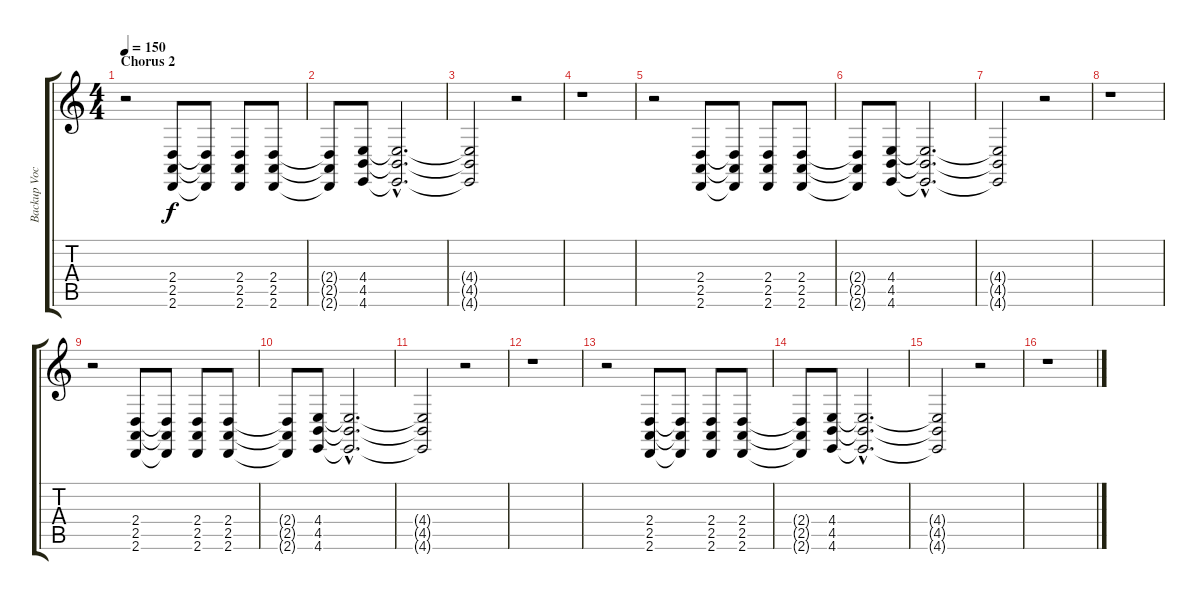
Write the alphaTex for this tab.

\track ("Backup Vocals" "Backup Voc") {instrument synthstrings2}
\staff {score tabs}
\tuning (D4 A3 F3 C3 G2 C2) {hide}
\ts (4 4)
\section ("" "Chorus 2")
\tempo 150
\clef g2
\ks c
r.2{dy f volume 16} (2.4 2.5 2.6).8 (2.4{t} 2.5{t} 2.6{t}).8 (2.4 2.5 2.6).8 (2.4 2.5 2.6).8 |
(2.4{t} 2.5{t} 2.6{t}).8 (4.4 4.5 4.6).8 (4.4{hac t} 4.5{hac t} 4.6{hac t}).2{d} |
(4.4{t} 4.5{t} 4.6{t}).2 r.2 |
r.1 |
r.2 (2.4 2.5 2.6).8 (2.4{t} 2.5{t} 2.6{t}).8 (2.4 2.5 2.6).8 (2.4 2.5 2.6).8 |
(2.4{t} 2.5{t} 2.6{t}).8 (4.4 4.5 4.6).8 (4.4{hac t} 4.5{hac t} 4.6{hac t}).2{d} |
(4.4{t} 4.5{t} 4.6{t}).2 r.2 |
r.1 |
r.2 (2.4 2.5 2.6).8 (2.4{t} 2.5{t} 2.6{t}).8 (2.4 2.5 2.6).8 (2.4 2.5 2.6).8 |
(2.4{t} 2.5{t} 2.6{t}).8 (4.4 4.5 4.6).8 (4.4{hac t} 4.5{hac t} 4.6{hac t}).2{d} |
(4.4{t} 4.5{t} 4.6{t}).2 r.2 |
r.1 |
r.2 (2.4 2.5 2.6).8 (2.4{t} 2.5{t} 2.6{t}).8 (2.4 2.5 2.6).8 (2.4 2.5 2.6).8 |
(2.4{t} 2.5{t} 2.6{t}).8 (4.4 4.5 4.6).8 (4.4{hac t} 4.5{hac t} 4.6{hac t}).2{d} |
(4.4{t} 4.5{t} 4.6{t}).2 r.2 |
r.1
